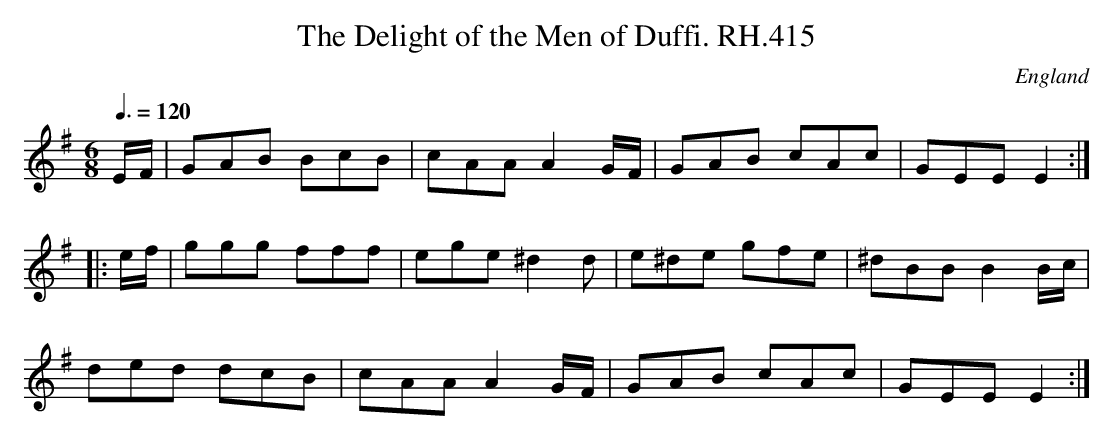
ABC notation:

X:1
T:Delight of the Men of Duffi. RH.415, The
O:England
M:6/8
L:1/8
Q:3/8=120
K:G
E/F/|GAB BcB|cAA A2G/F/|GAB cAc|GEE E2:|
|:e/f/|ggg fff|ege ^d2d|e^de gfe|^dBB B2B/c/|
ded dcB|cAA A2G/F/|GAB cAc|GEE E2:|
